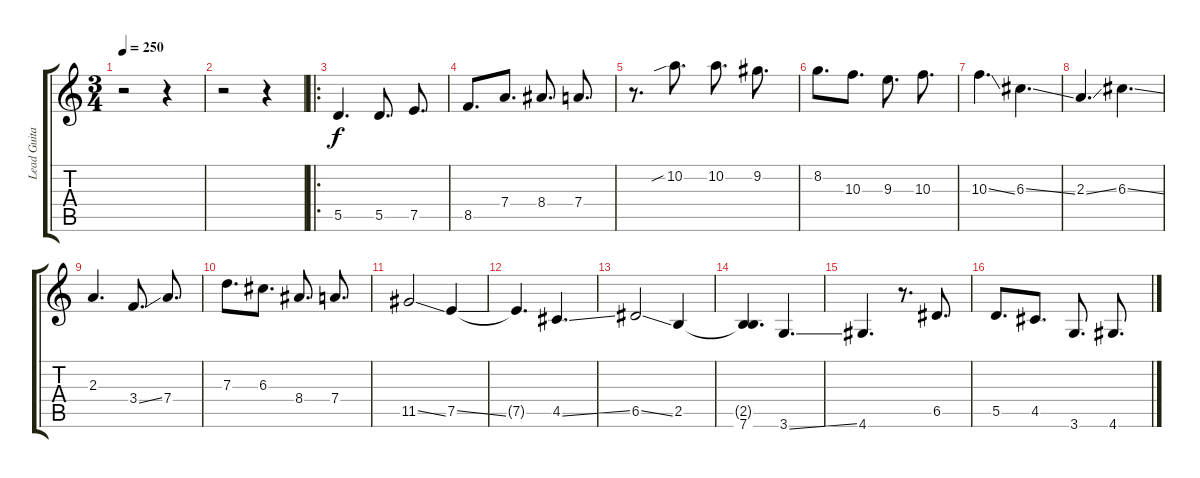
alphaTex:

\track ("Lead Guitar" "Lead Guita") {instrument overdrivenguitar}
\staff {score tabs}
\tuning (E4 B3 G3 D3 A2 E2) {hide}
\ts (3 4)
\tempo 250
\clef g2
\ks c
r.2{dy f} r.4 |
r.2 r.4 |
\ro
5.5.4{d} 5.5.8{d} 7.5.8{d} |
8.5.8{d} 7.4.8{d} 8.4.8{d} 7.4.8{d} |
r.8{d} 10.2{sib}.8{d} 10.2.8{d} 9.2.8{d} |
8.2.8{d} 10.3.8{d} 9.3.8{d} 10.3.8{d} |
10.3{ss}.4{d} 6.3{ss}.4{d} |
2.3{ss}.4{d} 6.3{ss}.4{d} |
2.3.4{d} 3.4{ss}.8{d} 7.4.8{d} |
7.3.8{d} 6.3.8{d} 8.4.8{d} 7.4.8{d} |
11.5{ss}.2 7.5{ss}.4 |
7.5{t}.4{d} 4.5{ss}.4{d} |
6.5{ss}.2 2.5.4 |
(2.5{t} 7.6).4{d} 3.6{ss}.4{d} |
4.6.4{d} r.8{d} 6.5.8{d} |
5.5.8{d} 4.5.8{d} 3.6.8{d} 4.6.8{d}
